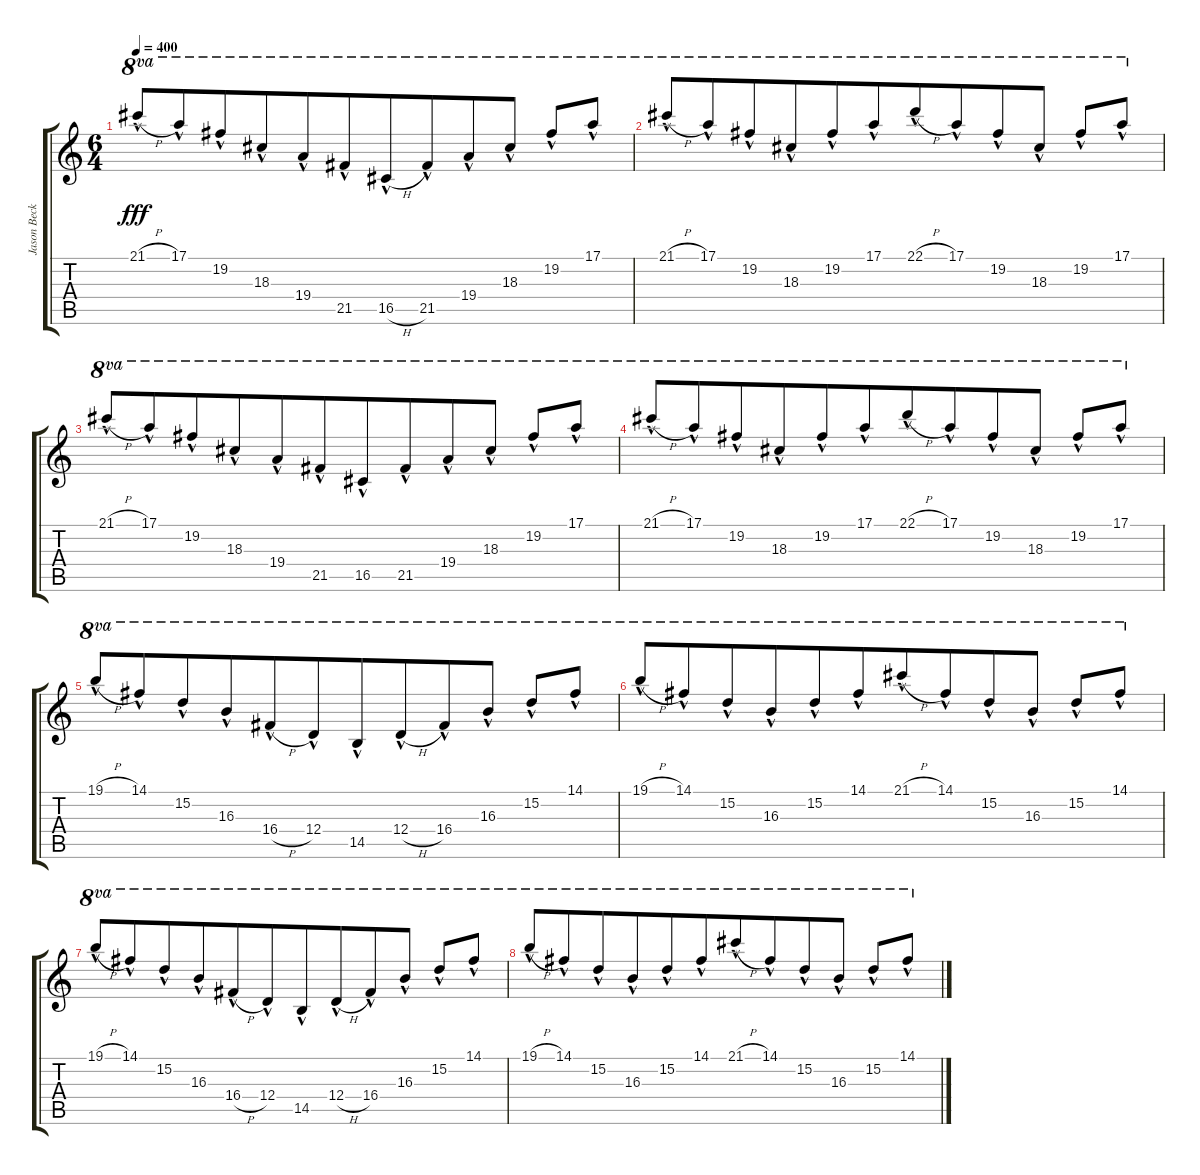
\track ("Jason Becker" "Jason Beck") {instrument overdrivenguitar}
\staff {score tabs}
\tuning (E4 B3 G3 D3 A2 E2) {hide}
\ts (6 4)
\tempo 400
\clef g2
\ks c
21.1{h hac}.8{ot 8va dy fff beam Up} 17.1{hac}.8{ot 8va beam Up beam merge} 19.2{hac}.8{ot 8va beam Up} 18.3{hac}.8{ot 8va beam Up beam merge} 19.4{hac}.8{ot 8va beam Up} 21.5{hac}.8{ot 8va beam Up beam merge} 16.5{h hac}.8{ot 8va beam Up} 21.5{hac}.8{ot 8va beam Up beam merge} 19.4{hac}.8{ot 8va beam Up} 18.3{hac}.8{ot 8va beam Up} 19.2{hac}.8{ot 8va beam Up} 17.1{hac}.8{ot 8va beam Up} |
21.1{h hac}.8{ot 8va beam Up} 17.1{hac}.8{ot 8va beam Up beam merge} 19.2{hac}.8{ot 8va beam Up} 18.3{hac}.8{ot 8va beam Up beam merge} 19.2{hac}.8{ot 8va beam Up} 17.1{hac}.8{ot 8va beam Up beam merge} 22.1{h hac}.8{ot 8va beam Up} 17.1{hac}.8{ot 8va beam Up beam merge} 19.2{hac}.8{ot 8va beam Up} 18.3{hac}.8{ot 8va beam Up} 19.2{hac}.8{ot 8va beam Up} 17.1{hac}.8{ot 8va beam Up} |
21.1{h hac}.8{ot 8va beam Up} 17.1{hac}.8{ot 8va beam Up beam merge} 19.2{hac}.8{ot 8va beam Up} 18.3{hac}.8{ot 8va beam Up beam merge} 19.4{hac}.8{ot 8va beam Up} 21.5{hac}.8{ot 8va beam Up beam merge} 16.5{hac}.8{ot 8va beam Up} 21.5{hac}.8{ot 8va beam Up beam merge} 19.4{hac}.8{ot 8va beam Up} 18.3{hac}.8{ot 8va beam Up} 19.2{hac}.8{ot 8va beam Up} 17.1{hac}.8{ot 8va beam Up} |
21.1{h hac}.8{ot 8va beam Up} 17.1{hac}.8{ot 8va beam Up beam merge} 19.2{hac}.8{ot 8va beam Up} 18.3{hac}.8{ot 8va beam Up beam merge} 19.2{hac}.8{ot 8va beam Up} 17.1{hac}.8{ot 8va beam Up beam merge} 22.1{h hac}.8{ot 8va beam Up} 17.1{hac}.8{ot 8va beam Up beam merge} 19.2{hac}.8{ot 8va beam Up} 18.3{hac}.8{ot 8va beam Up} 19.2{hac}.8{ot 8va beam Up} 17.1{hac}.8{ot 8va beam Up} |
19.1{h hac}.8{ot 8va beam Up} 14.1{hac}.8{ot 8va beam Up beam merge} 15.2{hac}.8{ot 8va beam Up} 16.3{hac}.8{ot 8va beam Up beam merge} 16.4{h hac}.8{ot 8va beam Up} 12.4{hac}.8{ot 8va beam Up beam merge} 14.5{hac}.8{ot 8va beam Up} 12.4{h hac}.8{ot 8va beam Up beam merge} 16.4{hac}.8{ot 8va beam Up} 16.3{hac}.8{ot 8va beam Up} 15.2{hac}.8{ot 8va beam Up} 14.1{hac}.8{ot 8va beam Up} |
19.1{h hac}.8{ot 8va beam Up} 14.1{hac}.8{ot 8va beam Up beam merge} 15.2{hac}.8{ot 8va beam Up} 16.3{hac}.8{ot 8va beam Up beam merge} 15.2{hac}.8{ot 8va beam Up} 14.1{hac}.8{ot 8va beam Up beam merge} 21.1{h hac}.8{ot 8va beam Up} 14.1{hac}.8{ot 8va beam Up beam merge} 15.2{hac}.8{ot 8va beam Up} 16.3{hac}.8{ot 8va beam Up} 15.2{hac}.8{ot 8va beam Up} 14.1{hac}.8{ot 8va beam Up} |
19.1{h hac}.8{ot 8va beam Up} 14.1{hac}.8{ot 8va beam Up beam merge} 15.2{hac}.8{ot 8va beam Up} 16.3{hac}.8{ot 8va beam Up beam merge} 16.4{h hac}.8{ot 8va beam Up} 12.4{hac}.8{ot 8va beam Up beam merge} 14.5{hac}.8{ot 8va beam Up} 12.4{h hac}.8{ot 8va beam Up beam merge} 16.4{hac}.8{ot 8va beam Up} 16.3{hac}.8{ot 8va beam Up} 15.2{hac}.8{ot 8va beam Up} 14.1{hac}.8{ot 8va beam Up} |
19.1{h hac}.8{ot 8va beam Up} 14.1{hac}.8{ot 8va beam Up beam merge} 15.2{hac}.8{ot 8va beam Up} 16.3{hac}.8{ot 8va beam Up beam merge} 15.2{hac}.8{ot 8va beam Up} 14.1{hac}.8{ot 8va beam Up beam merge} 21.1{h hac}.8{ot 8va beam Up} 14.1{hac}.8{ot 8va beam Up beam merge} 15.2{hac}.8{ot 8va beam Up} 16.3{hac}.8{ot 8va beam Up} 15.2{hac}.8{ot 8va beam Up} 14.1{hac}.8{ot 8va beam Up}
